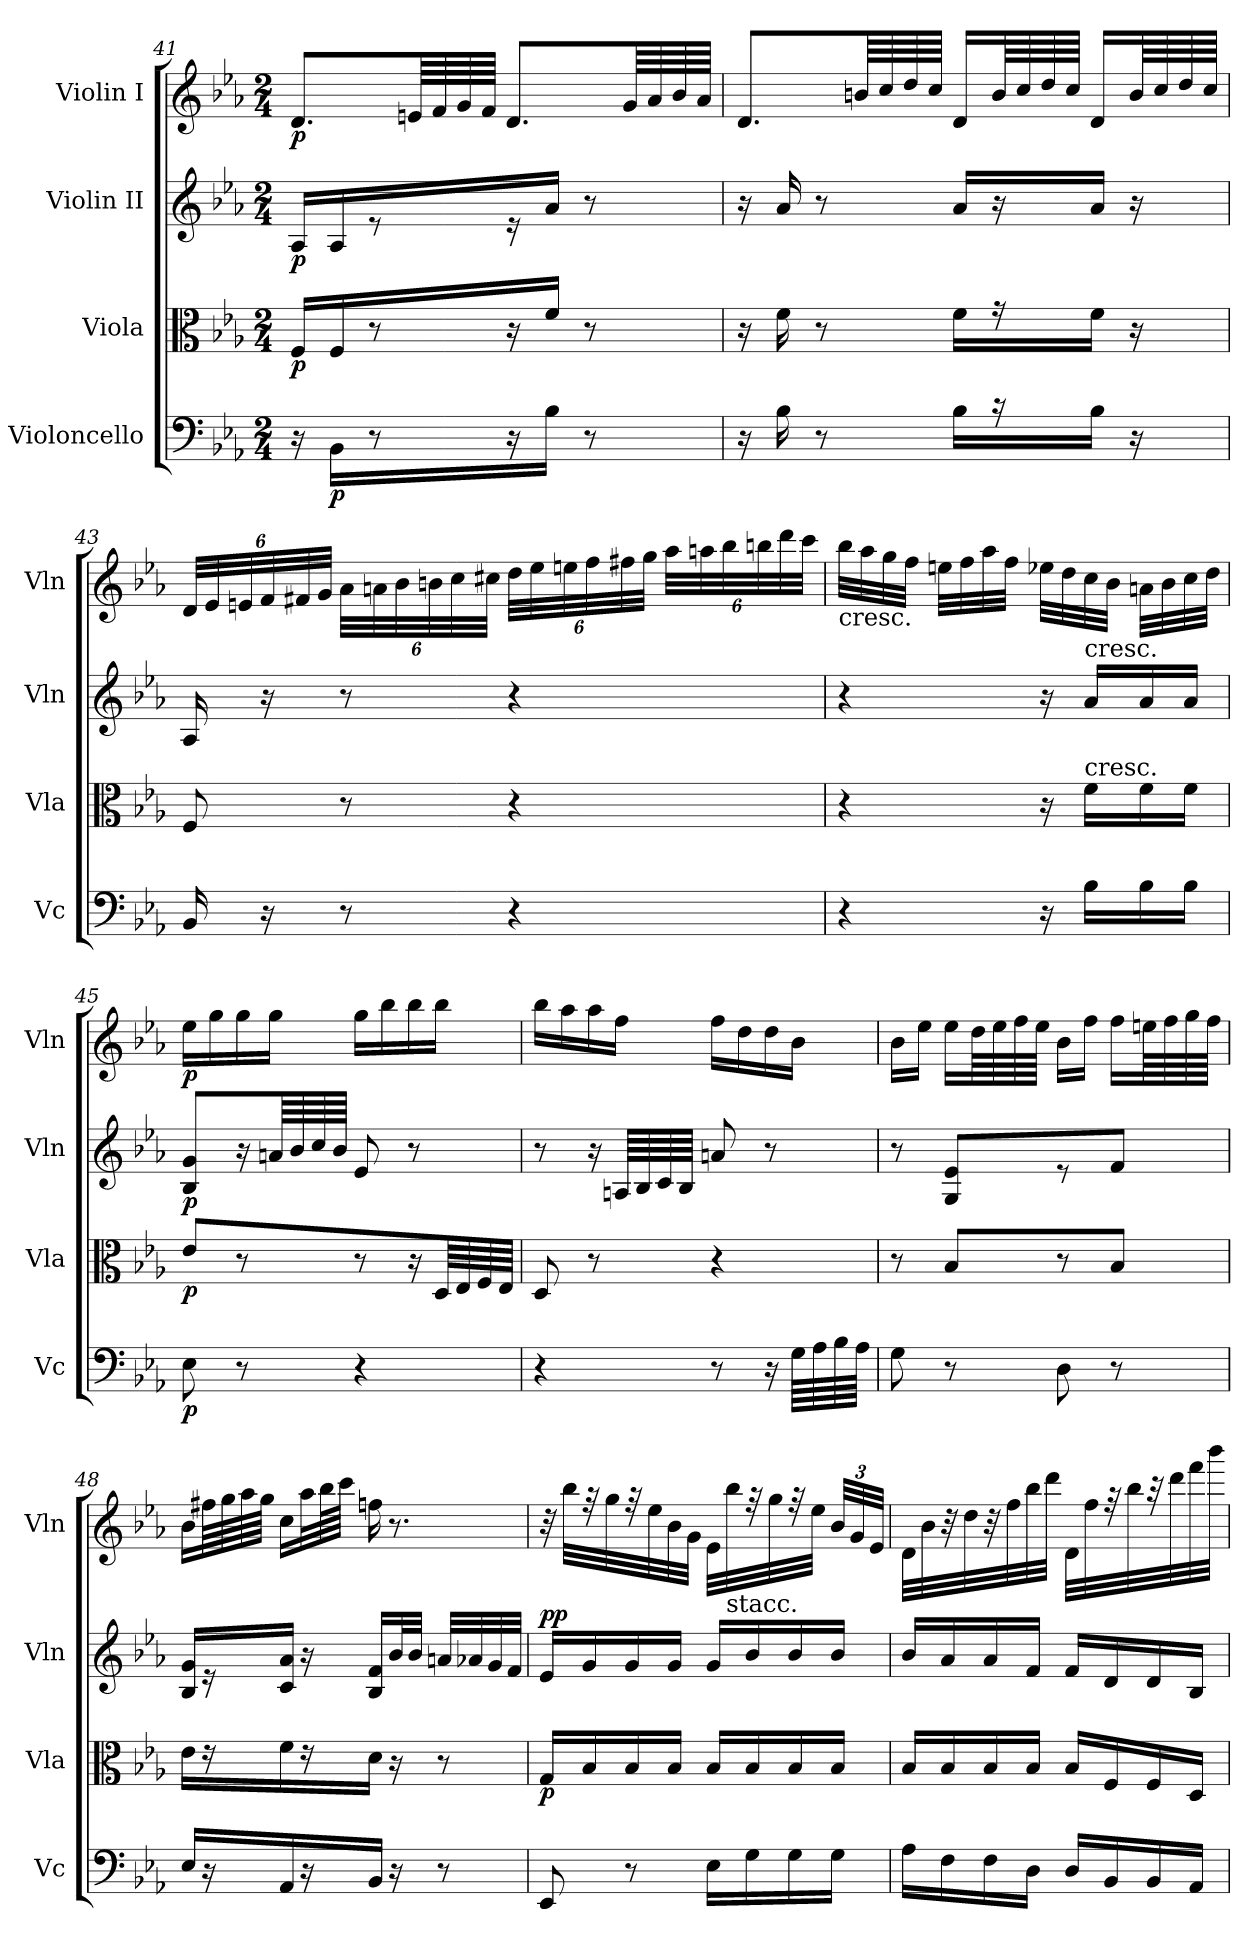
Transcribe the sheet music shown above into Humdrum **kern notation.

**kern	**dynam	**kern	**dynam	**kern	**dynam	**kern	**dynam
*part4	*part4	*part3	*part3	*part2	*part2	*part1	*part1
*staff4	*staff4	*staff3	*staff3	*staff2	*staff2	*staff1	*staff1
*I"Violoncello	*	*I"Viola	*	*I"Violin II	*	*I"Violin I	*
*I'Vc	*	*I'Vla	*	*I'Vln	*	*I'Vln	*
*clefF4	*	*clefC3	*	*clefG2	*	*clefG2	*
*k[b-e-a-]	*	*k[b-e-a-]	*	*k[b-e-a-]	*	*k[b-e-a-]	*
*E-:	*	*E-:	*	*E-:	*	*E-:	*
*M2/4	*	*M2/4	*	*M2/4	*	*M2/4	*
=41	=41	=41	=41	=41	=41	=41	=41
!	!	!	!LO:DY:b	!	!LO:DY:b	!	!LO:DY:b
16r	.	16F/LL	p	16A-/LL	p	8.d/L	p
!	!LO:DY:b	!	!	!	!	!	!
16BB-\LL	p	16F/	.	16A-/	.	.	.
8r	.	8r	.	8r	.	.	.
.	.	.	.	.	.	64en/LLL	.
.	.	.	.	.	.	64f/	.
.	.	.	.	.	.	64g/	.
.	.	.	.	.	.	64f/JJJJ	.
16r	.	16r	.	16r	.	8.d/L	.
16B-\JJ	.	16f/JJ	.	16a-/JJ	.	.	.
8r	.	8r	.	8r	.	.	.
.	.	.	.	.	.	64g/LLL	.
.	.	.	.	.	.	64a-/	.
.	.	.	.	.	.	64b-/	.
.	.	.	.	.	.	64a-/JJJJ	.
!!LO:PB:g=z
=42	=42	=42	=42	=42	=42	=42	=42
16r	.	16r	.	16r	.	8.d/L	.
16B-\	.	16f\	.	16a-/	.	.	.
8r	.	8r	.	8r	.	.	.
.	.	.	.	.	.	64bn/LLL	.
.	.	.	.	.	.	64cc/	.
.	.	.	.	.	.	64dd/	.
.	.	.	.	.	.	64cc/JJJJ	.
16B-\LL	.	16f\LL	.	16a-/LL	.	16d/LL	.
16r	.	16r	.	16r	.	64b/LL	.
.	.	.	.	.	.	64cc/	.
.	.	.	.	.	.	64dd/	.
.	.	.	.	.	.	64cc/JJJJ	.
16B-\JJ	.	16f\JJ	.	16a-/JJ	.	16d/LL	.
16r	.	16r	.	16r	.	64b/LL	.
.	.	.	.	.	.	64cc/	.
.	.	.	.	.	.	64dd/	.
.	.	.	.	.	.	64cc/JJJJ	.
!!LO:PB:g=z
=43	=43	=43	=43	=43	=43	=43	=43
*	*	*	*	*	*	*Xbrackettup	*
16BB-/	.	8F/	.	16A-/	.	48d/LLL	.
.	.	.	.	.	.	48e-/	.
.	.	.	.	.	.	48en/	.
16r	.	.	.	16r	.	48f/	.
.	.	.	.	.	.	48f#X/	.
.	.	.	.	.	.	48g/JJJ	.
8r	.	8r	.	8r	.	48a-\LLL	.
.	.	.	.	.	.	48an\	.
.	.	.	.	.	.	48b-\	.
.	.	.	.	.	.	48bn\	.
.	.	.	.	.	.	48cc\	.
.	.	.	.	.	.	48cc#X\JJJ	.
4r	.	4r	.	4r	.	48dd\LLL	.
.	.	.	.	.	.	48ee-\	.
.	.	.	.	.	.	48een\	.
.	.	.	.	.	.	48ff\	.
.	.	.	.	.	.	48ff#X\	.
.	.	.	.	.	.	48gg\JJJ	.
.	.	.	.	.	.	48aa-\LLL	.
.	.	.	.	.	.	48aan\	.
.	.	.	.	.	.	48bb-\	.
.	.	.	.	.	.	48bbn\	.
.	.	.	.	.	.	48ddd\	.
.	.	.	.	.	.	48ccc\JJJ	.
!!LO:LB:g=z
=44	=44	=44	=44	=44	=44	=44	=44
!	!	!	!	!	!	!LO:TX:b:t=cresc.	!
4r	.	4r	.	4r	.	32bb-\LLL	.
.	.	.	.	.	.	32aa-\	.
.	.	.	.	.	.	32gg\	.
.	.	.	.	.	.	32ff\JJJ	.
.	.	.	.	.	.	32een\LLL	.
.	.	.	.	.	.	32ff\	.
.	.	.	.	.	.	32aa-\	.
.	.	.	.	.	.	32ff\JJJ	.
16r	.	16r	.	16r	.	32ee-X\LLL	.
.	.	.	.	.	.	32dd\	.
!	!	!	!	!LO:TX:a:t=cresc.	!	!	!
!	!	!LO:TX:a:t=cresc.	!	!	!	!	!
16B-\LL	.	16f\LL	.	16a-/LL	.	32cc\	.
.	.	.	.	.	.	32b-\JJJ	.
16B-\	.	16f\	.	16a-/	.	32an\LLL	.
.	.	.	.	.	.	32b-\	.
16B-\JJ	.	16f\JJ	.	16a-/JJ	.	32cc\	.
.	.	.	.	.	.	32dd\JJJ	.
=45	=45	=45	=45	=45	=45	=45	=45
!	!LO:DY:b	!	!LO:DY:b	!	!LO:DY:b	!	!LO:DY:b
8E-\	p	8e-/L	p	8B-/ 8g/L	p	16ee-\LL	p
.	.	.	.	.	.	16gg\	.
8r	.	8r	.	16r	.	16gg\	.
.	.	.	.	64an/LLL	.	16gg\JJ	.
.	.	.	.	64b-/	.	.	.
.	.	.	.	64cc/	.	.	.
.	.	.	.	64b-/JJJJ	.	.	.
4r	.	8r	.	8e-/	.	16gg\LL	.
.	.	.	.	.	.	16bb-\	.
.	.	16r	.	8r	.	16bb-\	.
.	.	64D/LLL	.	.	.	16bb-\JJ	.
.	.	64E-/	.	.	.	.	.
.	.	64F/	.	.	.	.	.
.	.	64E-/JJJJ	.	.	.	.	.
!!LO:PB:g=z
=46	=46	=46	=46	=46	=46	=46	=46
4r	.	8D/	.	8r	.	16bb-\LL	.
.	.	.	.	.	.	16aa-\	.
.	.	8r	.	16r	.	16aa-\	.
.	.	.	.	64An/LLLL	.	16ff\JJ	.
.	.	.	.	64B-/	.	.	.
.	.	.	.	64c/	.	.	.
.	.	.	.	64B-/JJJJ	.	.	.
8r	.	4r	.	8an/	.	16ff\LL	.
.	.	.	.	.	.	16dd\	.
16r	.	.	.	8r	.	16dd\	.
64G\LLLL	.	.	.	.	.	16b-\JJ	.
64A-\	.	.	.	.	.	.	.
64B-\	.	.	.	.	.	.	.
64A-\JJJJ	.	.	.	.	.	.	.
=47	=47	=47	=47	=47	=47	=47	=47
8G\	.	8r	.	8r	.	16b-\LL	.
.	.	.	.	.	.	16ee-\JJ	.
8r	.	8B-/L	.	8G/ 8e-/L	.	16ee-\LL	.
.	.	.	.	.	.	64dd\LL	.
.	.	.	.	.	.	64ee-\	.
.	.	.	.	.	.	64ff\	.
.	.	.	.	.	.	64ee-\JJJJ	.
8D\	.	8r	.	8r	.	16b-\LL	.
.	.	.	.	.	.	16ff\JJ	.
8r	.	8B-/J	.	8f/J	.	16ff\LL	.
.	.	.	.	.	.	64een\LL	.
.	.	.	.	.	.	64ff\	.
.	.	.	.	.	.	64gg\	.
.	.	.	.	.	.	64ff\JJJJ	.
!!LO:PB:g=z
=48	=48	=48	=48	=48	=48	=48	=48
16E-/LL	.	16e-\LL	.	16B-/ 16g/LL	.	16b-\LL	.
16r	.	16r	.	16r	.	64ff#X\LL	.
.	.	.	.	.	.	64gg\	.
.	.	.	.	.	.	64aa-\	.
.	.	.	.	.	.	64gg\JJJJ	.
16AA-/	.	16f\	.	16c/ 16a-/JJ	.	16cc\LL	.
16r	.	16r	.	16r	.	32aa-\L	.
.	.	.	.	.	.	64bb-\L	.
.	.	.	.	.	.	64ccc\JJJJ	.
16BB-/JJ	.	16d\JJ	.	16B-/ 16f/LL	.	16ffn\	.
16r	.	16r	.	32b-/L	.	8.r	.
.	.	.	.	32b-/JJJ	.	.	.
8r	.	8r	.	32an/LLL	.	.	.
.	.	.	.	32a-X/	.	.	.
.	.	.	.	32g/	.	.	.
.	.	.	.	32f/JJJ	.	.	.
=49	=49	=49	=49	=49	=49	=49	=49
!	!	!	!LO:DY:b	!	!LO:DY:b	!	!
!	!	!	!	!	!LO:DY:n=1:a	!	!
8EE-/	.	16G/LL	p	16e-/LL	p p	32r	.
.	.	.	.	.	.	32bb-\LLL	.
.	.	16B-/	.	16g/	.	32r	.
.	.	.	.	.	.	32gg\	.
8r	.	16B-/	.	16g/	.	32r	.
.	.	.	.	.	.	32ee-\	.
.	.	16B-/JJ	.	16g/JJ	.	32b-\	.
.	.	.	.	.	.	32g\JJJ	.
16E-\LL	.	16B-/LL	.	16g/LL	.	32e-\LLL	.
!	!	!	!	!	!	!LO:TX:b:t=stacc.	!
.	.	.	.	.	.	32bb-\	.
16G\	.	16B-/	.	16b-/	.	32r	.
.	.	.	.	.	.	32gg\	.
16G\	.	16B-/	.	16b-/	.	32r	.
.	.	.	.	.	.	32ee-\JJJ	.
16G\JJ	.	16B-/JJ	.	16b-/JJ	.	48b-/LLL	.
.	.	.	.	.	.	48g/	.
.	.	.	.	.	.	48e-/JJJ	.
!!LO:LB:g=z
=50	=50	=50	=50	=50	=50	=50	=50
16A-\LL	.	16B-/LL	.	16b-/LL	.	32d\LLL	.
.	.	.	.	.	.	32b-\	.
16F\	.	16B-/	.	16a-/	.	32r	.
.	.	.	.	.	.	32dd\	.
16F\	.	16B-/	.	16a-/	.	32r	.
.	.	.	.	.	.	32ff\	.
16D\JJ	.	16B-/JJ	.	16f/JJ	.	32bb-\	.
.	.	.	.	.	.	32ddd\JJJ	.
16D/LL	.	16B-/LL	.	16f/LL	.	32d\LLL	.
.	.	.	.	.	.	32ff\	.
16BB-/	.	16F/	.	16d/	.	32r	.
.	.	.	.	.	.	32bb-\	.
16BB-/	.	16F/	.	16d/	.	32r	.
.	.	.	.	.	.	32ddd\	.
16AA-/JJ	.	16D/JJ	.	16B-/JJ	.	32fff\	.
.	.	.	.	.	.	32bbb-\JJJ	.
=	=	=	=	=	=	=	=
*-	*-	*-	*-	*-	*-	*-	*-
